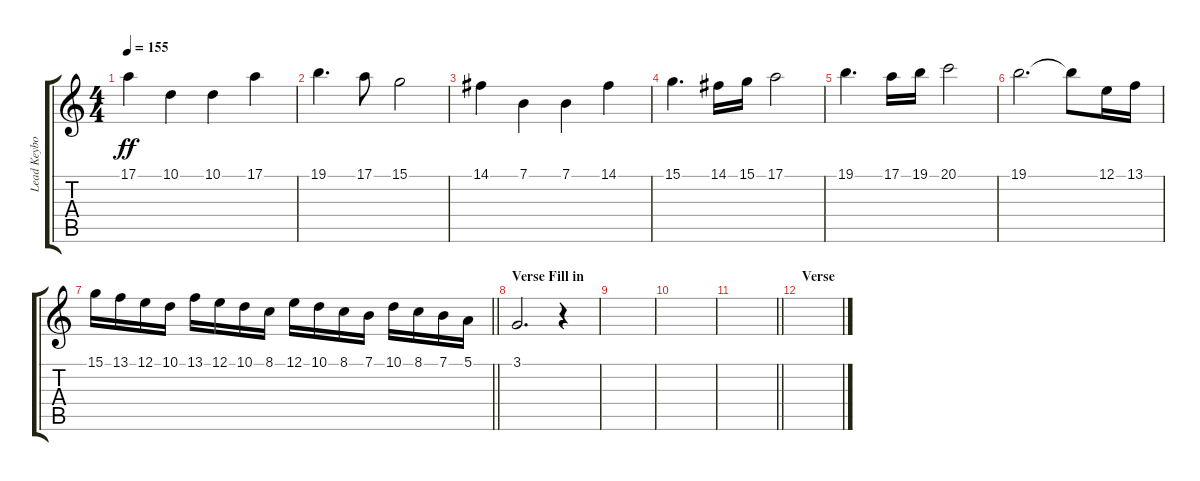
\track ("Lead Keyboard" "Lead Keybo") {solo instrument lead2sawtooth}
\staff {score tabs}
\tuning (E4 B3 G3 D3 A2 E2) {hide}
\ts (4 4)
\tempo 155
\clef g2
\ks c
17.1.4{dy ff} 10.1.4 10.1.4 17.1.4 |
19.1.4{d} 17.1.8 15.1.2 |
14.1.4 7.1.4 7.1.4 14.1.4 |
15.1.4{d} 14.1.16 15.1.16 17.1.2 |
19.1.4{d} 17.1.16 19.1.16 20.1.2 |
19.1.2{d} 19.1{t}.8 12.1.16 13.1.16 |
\barLineRight lightlight
15.1.16 13.1.16 12.1.16 10.1.16 13.1.16 12.1.16 10.1.16 8.1.16 12.1.16 10.1.16 8.1.16 7.1.16 10.1.16 8.1.16 7.1.16 5.1.16 |
\section ("" "Verse Fill in")
3.1.2{d} r.4 |
|
|
\barLineRight lightlight
|
\section ("" "Verse")
